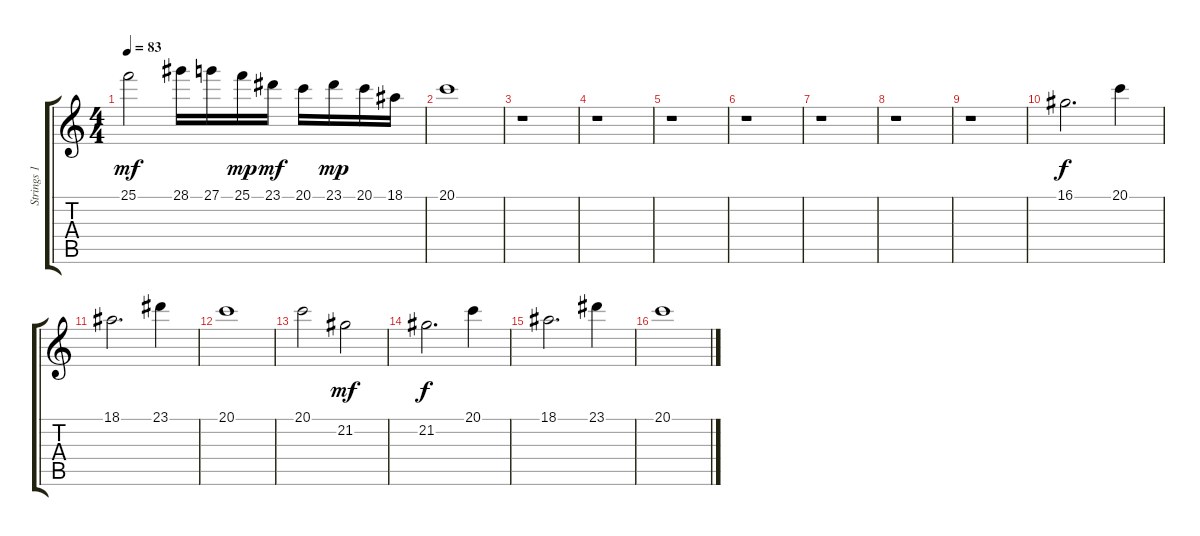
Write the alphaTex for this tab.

\track ("Strings 1" "Strings 1") {instrument stringensemble1}
\staff {score tabs}
\tuning (E4 B3 G3 D3 A2 E2) {hide}
\ts (4 4)
\tempo 83
\clef g2
\ks c
25.1.2{dy mf} 28.1.16 27.1.16 25.1.16{dy mp} 23.1.16{dy mf} 20.1.16 23.1.16{dy mp} 20.1.16 18.1.16 |
20.1.1 |
r.1 |
r.1 |
r.1 |
r.1 |
r.1 |
r.1 |
r.1 |
16.1.2{d dy f} 20.1.4 |
18.1.2{d} 23.1.4 |
20.1.1 |
20.1.2 21.2.2{dy mf} |
21.2.2{d dy f} 20.1.4 |
18.1.2{d} 23.1.4 |
20.1.1
